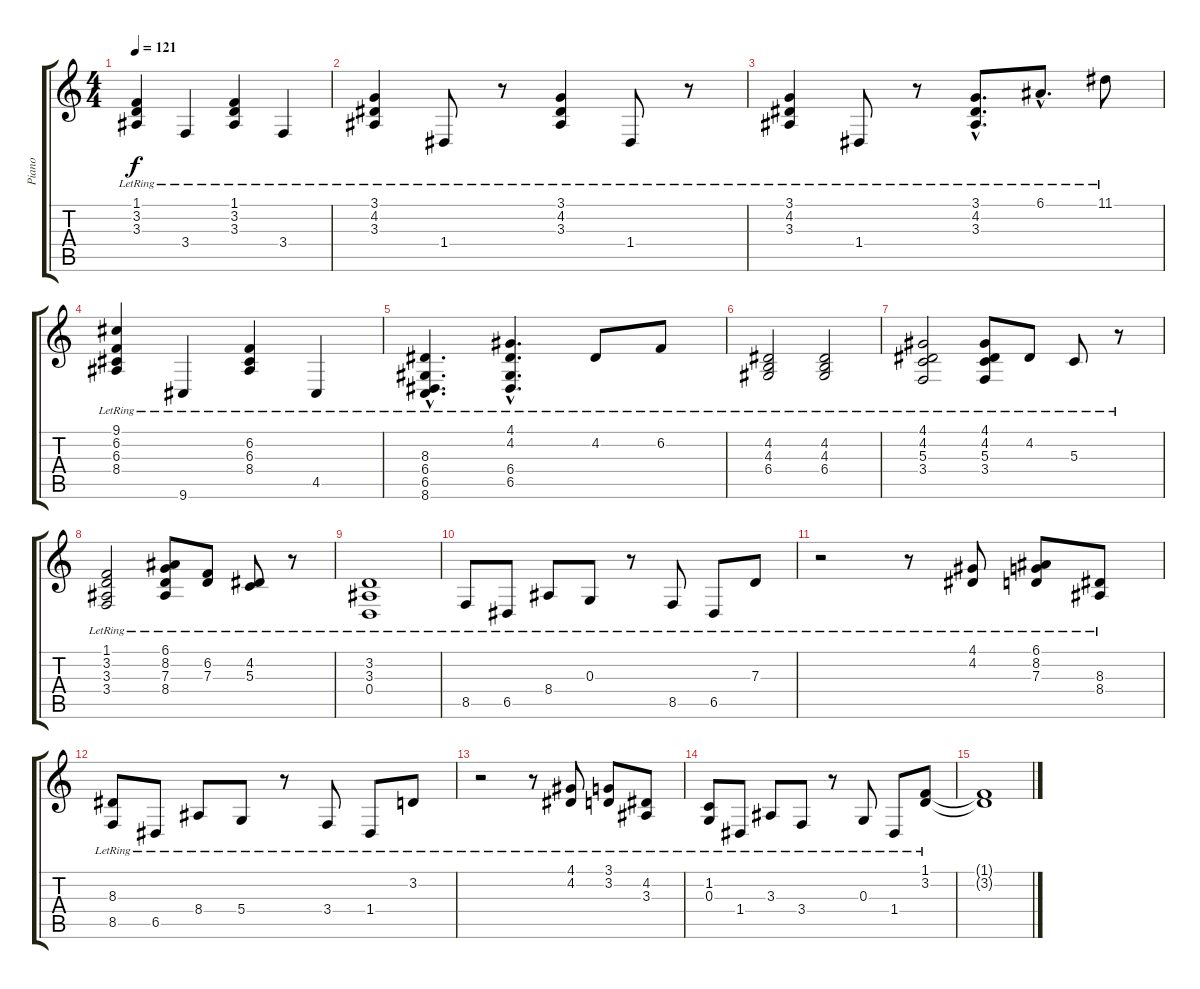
\track ("Piano" "Piano") {instrument acousticgrandpiano}
\staff {score tabs}
\tuning (E4 B3 G3 D3 A2 E2) {hide}
\ts (4 4)
\tempo 121
\clef g2
\ks c
(1.1{lr} 3.2{lr} 3.3{lr}).4{dy f} 3.4{lr}.4 (1.1{lr} 3.2{lr} 3.3{lr}).4 3.4{lr}.4 |
(3.1{lr} 4.2{lr} 3.3{lr}).4 1.4{lr}.8 r.8 (3.1{lr} 4.2{lr} 3.3{lr}).4 1.4{lr}.8 r.8 |
(3.1{lr} 4.2{lr} 3.3{lr}).4 1.4{lr}.8 r.8 (3.1{hac lr} 4.2{hac lr} 3.3{hac lr}).8{d} 6.1{hac lr}.8{d} 11.1{lr}.8 |
(9.1{lr} 6.2{lr} 6.3{lr} 8.4{lr}).4 9.6{lr}.4 (6.2{lr} 6.3{lr} 8.4{lr}).4 4.5{lr}.4 |
(8.3{hac lr} 6.4{hac lr} 6.5{hac lr} 8.6{hac lr}).4{d} (4.1{hac lr} 4.2{hac lr} 6.4{hac lr} 6.5{hac lr}).4{d} 4.2{lr}.8 6.2{lr}.8 |
(4.2{lr} 4.3{lr} 6.4{lr}).2 (4.2{lr} 4.3{lr} 6.4{lr}).2 |
(4.1{lr} 4.2{lr} 5.3{lr} 3.4{lr}).2 (4.1{lr} 4.2{lr} 5.3{lr} 3.4{lr}).8 4.2{lr}.8 5.3{lr}.8 r.8 |
(1.1{lr} 3.2{lr} 3.3{lr} 3.4{lr}).2 (6.1{lr} 8.2{lr} 7.3{lr} 8.4{lr}).8 (6.2{lr} 7.3{lr}).8 (4.2{lr} 5.3{lr}).8 r.8 |
(3.2{lr} 3.3{lr} 0.4{lr}).1 |
8.5{lr}.8 6.5{lr}.8 8.4{lr}.8 0.3{lr}.8 r.8 8.5{lr}.8 6.5{lr}.8 7.3{lr}.8 |
r.2 r.8 (4.1{lr} 4.2{lr}).8 (6.1{lr} 8.2{lr} 7.3).8 (8.3{lr} 8.4{lr}).8 |
(8.3{lr} 8.5{lr}).8 6.5{lr}.8 8.4{lr}.8 5.4{lr}.8 r.8 3.4{lr}.8 1.4{lr}.8 3.2{lr}.8 |
r.2 r.8 (4.1{lr} 4.2{lr}).8 (3.1{lr} 3.2{lr}).8 (4.2{lr} 3.3{lr}).8 |
(1.2{lr} 0.3{lr}).8 1.4{lr}.8 3.3{lr}.8 3.4{lr}.8 r.8 0.3{lr}.8 1.4{lr}.8 (1.1{lr} 3.2{lr}).8 |
(1.1{t} 3.2{t}).1
